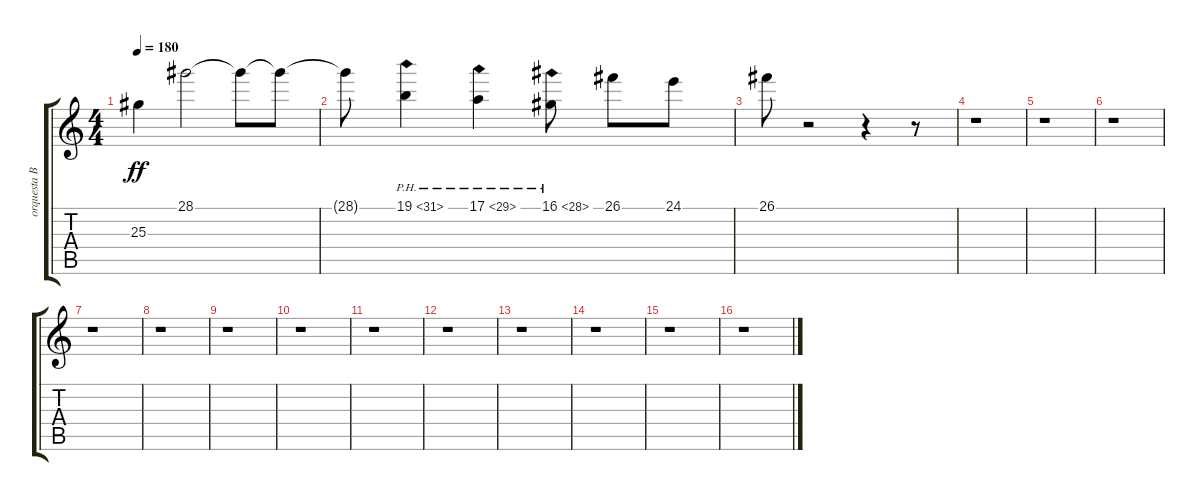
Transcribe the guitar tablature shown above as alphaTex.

\track ("orquesta B" "orquesta B") {instrument drawbarorgan}
\staff {score tabs}
\tuning (E4 B3 G3 D3 A2 E2) {hide}
\ts (4 4)
\tempo 180
\clef g2
\ks c
25.3.4{dy ff} 28.1.2{instrument stringensemble1} 28.1{t}.8 28.1{t}.8 |
28.1{t}.8 19.1{ph 12}.4 17.1{ph 12}.4 16.1{ph 12}.8 26.1.8 24.1.8 |
26.1.8 r.2 r.4 r.8 |
r.1 |
r.1 |
r.1 |
r.1 |
r.1 |
r.1 |
r.1 |
r.1 |
r.1 |
r.1 |
r.1 |
r.1 |
r.1
